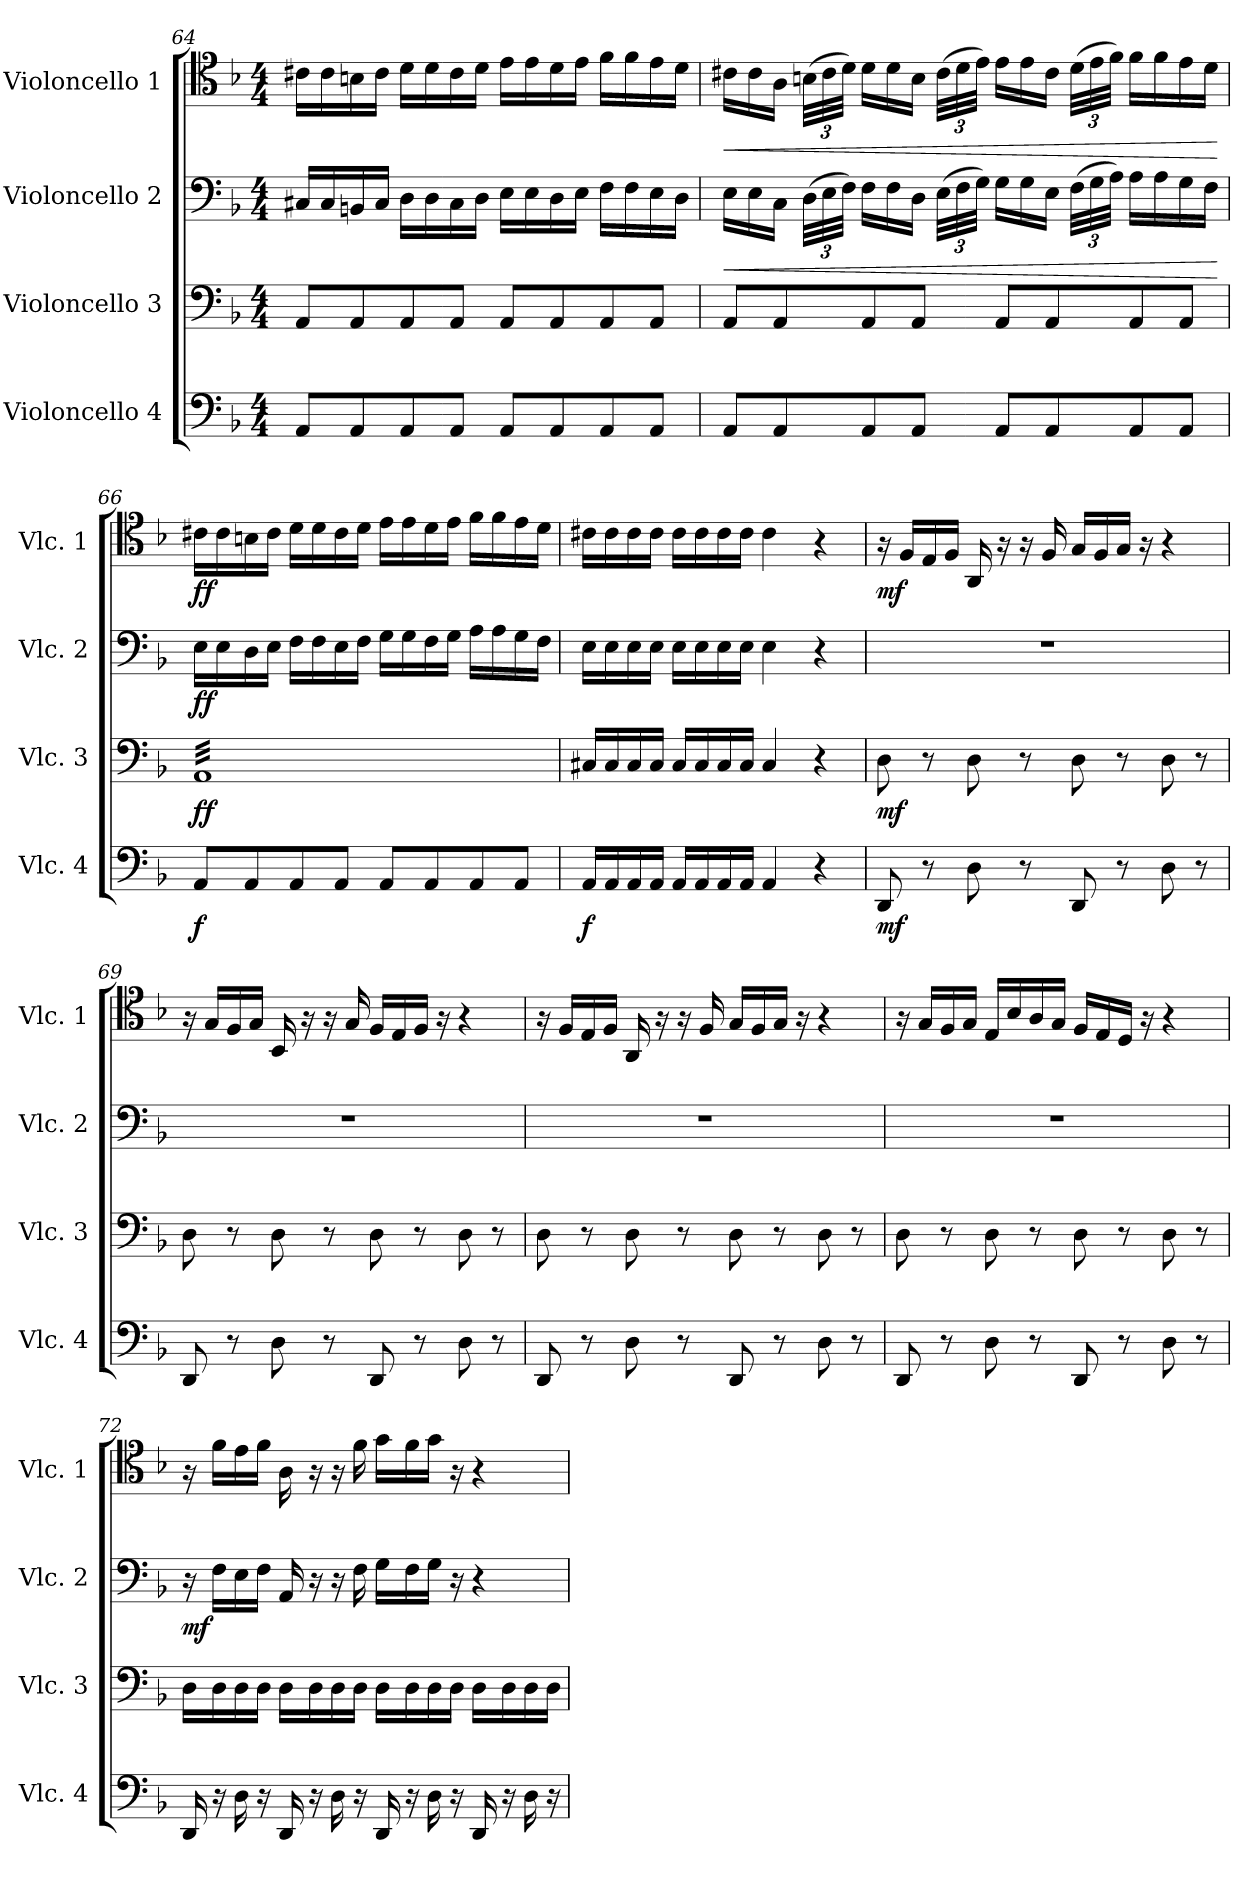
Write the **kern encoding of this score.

**kern	**dynam	**kern	**dynam	**kern	**dynam	**kern	**dynam
*part4	*part4	*part3	*part3	*part2	*part2	*part1	*part1
*staff4	*staff4	*staff3	*staff3	*staff2	*staff2	*staff1	*staff1
*I"Violoncello 4	*	*I"Violoncello 3	*	*I"Violoncello 2	*	*I"Violoncello 1	*
*I'Vlc. 4	*	*I'Vlc. 3	*	*I'Vlc. 2	*	*I'Vlc. 1	*
!!LO:PB:g=z
*clefF4	*	*clefF4	*	*clefF4	*	*clefC4	*
*k[b-]	*	*k[b-]	*	*k[b-]	*	*k[b-]	*
*F:	*	*F:	*	*F:	*	*F:	*
*M4/4	*	*M4/4	*	*M4/4	*	*M4/4	*
=64	=64	=64	=64	=64	=64	=64	=64
8AA/L	.	8AA/L	.	16C#X/LL	.	16c#X\LL	.
.	.	.	.	16C#/	.	16c#\	.
8AA/	.	8AA/	.	16BBn/	.	16Bn\	.
.	.	.	.	16C#/JJ	.	16c#\JJ	.
8AA/	.	8AA/	.	16D\LL	.	16d\LL	.
.	.	.	.	16D\	.	16d\	.
8AA/J	.	8AA/J	.	16C#\	.	16c#\	.
.	.	.	.	16D\JJ	.	16d\JJ	.
8AA/L	.	8AA/L	.	16E\LL	.	16e\LL	.
.	.	.	.	16E\	.	16e\	.
8AA/	.	8AA/	.	16D\	.	16d\	.
.	.	.	.	16E\JJ	.	16e\JJ	.
8AA/	.	8AA/	.	16F\LL	.	16f\LL	.
.	.	.	.	16F\	.	16f\	.
8AA/J	.	8AA/J	.	16E\	.	16e\	.
.	.	.	.	16D\JJ	.	16d\JJ	.
=65	=65	=65	=65	=65	=65	=65	=65
!	!	!	!	!	!LO:HP:b	!	!LO:HP:b
8AA/L	.	8AA/L	.	16E\LL	<	16c#X\LL	<
.	.	.	.	16E\	.	16c#\	.
8AA/	.	8AA/	.	16C\JJ	.	16A\JJ	.
*	*	*	*	*Xbrackettup	*	*Xbrackettup	*
.	.	.	.	(48D\LLL	.	(48Bn\LLL	.
.	.	.	.	48E\	.	48c#\	.
.	.	.	.	48F\JJJ)	.	48d\JJJ)	.
8AA/	.	8AA/	.	16F\LL	.	16d\LL	.
.	.	.	.	16F\	.	16d\	.
8AA/J	.	8AA/J	.	16D\JJ	.	16B\JJ	.
.	.	.	.	(48E\LLL	.	(48c#\LLL	.
.	.	.	.	48F\	.	48d\	.
.	.	.	.	48G\JJJ)	.	48e\JJJ)	.
8AA/L	.	8AA/L	.	16G\LL	.	16e\LL	.
.	.	.	.	16G\	.	16e\	.
8AA/	.	8AA/	.	16E\JJ	.	16c#\JJ	.
.	.	.	.	(48F\LLL	.	(48d\LLL	.
.	.	.	.	48G\	.	48e\	.
.	.	.	.	48A\JJJ)	.	48f\JJJ)	.
8AA/	.	8AA/	.	16A\LL	.	16f\LL	.
.	.	.	.	16A\	.	16f\	.
8AA/J	.	8AA/J	.	16G\	.	16e\	.
.	.	.	.	16F\JJ	.	16d\JJ	.
.	.	.	.	.	[	.	[
!!LO:LB:g=z
=66	=66	=66	=66	=66	=66	=66	=66
!	!LO:DY:b	!	!LO:DY:b	!	!LO:DY:b	!	!LO:DY:b
*	*	*tremolo	*	*	*	*	*
8AA/L	f	32AALLL	ff	16E\LL	ff	16c#X\LL	ff
.	.	32AA	.	.	.	.	.
.	.	32AA	.	16E\	.	16c#\	.
.	.	32AA	.	.	.	.	.
8AA/	.	32AA	.	16D\	.	16Bn\	.
.	.	32AA	.	.	.	.	.
.	.	32AA	.	16E\JJ	.	16c#\JJ	.
.	.	32AA	.	.	.	.	.
8AA/	.	32AA	.	16F\LL	.	16d\LL	.
.	.	32AA	.	.	.	.	.
.	.	32AA	.	16F\	.	16d\	.
.	.	32AA	.	.	.	.	.
8AA/J	.	32AA	.	16E\	.	16c#\	.
.	.	32AA	.	.	.	.	.
.	.	32AA	.	16F\JJ	.	16d\JJ	.
.	.	32AA	.	.	.	.	.
8AA/L	.	32AA	.	16G\LL	.	16e\LL	.
.	.	32AA	.	.	.	.	.
.	.	32AA	.	16G\	.	16e\	.
.	.	32AA	.	.	.	.	.
8AA/	.	32AA	.	16F\	.	16d\	.
.	.	32AA	.	.	.	.	.
.	.	32AA	.	16G\JJ	.	16e\JJ	.
.	.	32AA	.	.	.	.	.
8AA/	.	32AA	.	16A\LL	.	16f\LL	.
.	.	32AA	.	.	.	.	.
.	.	32AA	.	16A\	.	16f\	.
.	.	32AA	.	.	.	.	.
8AA/J	.	32AA	.	16G\	.	16e\	.
.	.	32AA	.	.	.	.	.
.	.	32AA	.	16F\JJ	.	16d\JJ	.
.	.	32AAJJJ	.	.	.	.	.
*	*	*Xtremolo	*	*	*	*	*
=67	=67	=67	=67	=67	=67	=67	=67
!	!LO:DY:b	!	!	!	!	!	!
16AA/LL	f	16C#X/LL	.	16E\LL	.	16c#X\LL	.
16AA/	.	16C#/	.	16E\	.	16c#\	.
16AA/	.	16C#/	.	16E\	.	16c#\	.
16AA/JJ	.	16C#/JJ	.	16E\JJ	.	16c#\JJ	.
16AA/LL	.	16C#/LL	.	16E\LL	.	16c#\LL	.
16AA/	.	16C#/	.	16E\	.	16c#\	.
16AA/	.	16C#/	.	16E\	.	16c#\	.
16AA/JJ	.	16C#/JJ	.	16E\JJ	.	16c#\JJ	.
4AA/	.	4C#/	.	4E\	.	4c#\	.
4r	.	4r	.	4r	.	4r	.
=68	=68	=68	=68	=68	=68	=68	=68
!	!LO:DY:b	!	!LO:DY:b	!	!	!	!LO:DY:b
8DD/	mf	8D\	mf	1r	.	16r	mf
.	.	.	.	.	.	16F/LL	.
8r	.	8r	.	.	.	16E/	.
.	.	.	.	.	.	16F/JJ	.
8D\	.	8D\	.	.	.	16AA/	.
.	.	.	.	.	.	16r	.
8r	.	8r	.	.	.	16r	.
.	.	.	.	.	.	16F/	.
8DD/	.	8D\	.	.	.	16G/LL	.
.	.	.	.	.	.	16F/	.
8r	.	8r	.	.	.	16G/JJ	.
.	.	.	.	.	.	16r	.
8D\	.	8D\	.	.	.	4r	.
8r	.	8r	.	.	.	.	.
!!LO:LB:g=z
=69	=69	=69	=69	=69	=69	=69	=69
8DD/	.	8D\	.	1r	.	16r	.
.	.	.	.	.	.	16G/LL	.
8r	.	8r	.	.	.	16F/	.
.	.	.	.	.	.	16G/JJ	.
8D\	.	8D\	.	.	.	16BB-/	.
.	.	.	.	.	.	16r	.
8r	.	8r	.	.	.	16r	.
.	.	.	.	.	.	16G/	.
8DD/	.	8D\	.	.	.	16F/LL	.
.	.	.	.	.	.	16E/	.
8r	.	8r	.	.	.	16F/JJ	.
.	.	.	.	.	.	16r	.
8D\	.	8D\	.	.	.	4r	.
8r	.	8r	.	.	.	.	.
=70	=70	=70	=70	=70	=70	=70	=70
8DD/	.	8D\	.	1r	.	16r	.
.	.	.	.	.	.	16F/LL	.
8r	.	8r	.	.	.	16E/	.
.	.	.	.	.	.	16F/JJ	.
8D\	.	8D\	.	.	.	16AA/	.
.	.	.	.	.	.	16r	.
8r	.	8r	.	.	.	16r	.
.	.	.	.	.	.	16F/	.
8DD/	.	8D\	.	.	.	16G/LL	.
.	.	.	.	.	.	16F/	.
8r	.	8r	.	.	.	16G/JJ	.
.	.	.	.	.	.	16r	.
8D\	.	8D\	.	.	.	4r	.
8r	.	8r	.	.	.	.	.
!!LO:PB:g=z
=71	=71	=71	=71	=71	=71	=71	=71
8DD/	.	8D\	.	1r	.	16r	.
.	.	.	.	.	.	16G/LL	.
8r	.	8r	.	.	.	16F/	.
.	.	.	.	.	.	16G/JJ	.
8D\	.	8D\	.	.	.	16E/LL	.
.	.	.	.	.	.	16B-/	.
8r	.	8r	.	.	.	16A/	.
.	.	.	.	.	.	16G/JJ	.
8DD/	.	8D\	.	.	.	16F/LL	.
.	.	.	.	.	.	16E/	.
8r	.	8r	.	.	.	16D/JJ	.
.	.	.	.	.	.	16r	.
8D\	.	8D\	.	.	.	4r	.
8r	.	8r	.	.	.	.	.
=72	=72	=72	=72	=72	=72	=72	=72
!	!	!	!	!	!LO:DY:b	!	!
16DD/	.	16D\LL	.	16r	mf	16r	.
16r	.	16D\	.	16F\LL	.	16f\LL	.
16D\	.	16D\	.	16E\	.	16e\	.
16r	.	16D\JJ	.	16F\JJ	.	16f\JJ	.
16DD/	.	16D\LL	.	16AA/	.	16A\	.
16r	.	16D\	.	16r	.	16r	.
16D\	.	16D\	.	16r	.	16r	.
16r	.	16D\JJ	.	16F\	.	16f\	.
16DD/	.	16D\LL	.	16G\LL	.	16g\LL	.
16r	.	16D\	.	16F\	.	16f\	.
16D\	.	16D\	.	16G\JJ	.	16g\JJ	.
16r	.	16D\JJ	.	16r	.	16r	.
16DD/	.	16D\LL	.	4r	.	4r	.
16r	.	16D\	.	.	.	.	.
16D\	.	16D\	.	.	.	.	.
16r	.	16D\JJ	.	.	.	.	.
=	=	=	=	=	=	=	=
*-	*-	*-	*-	*-	*-	*-	*-
